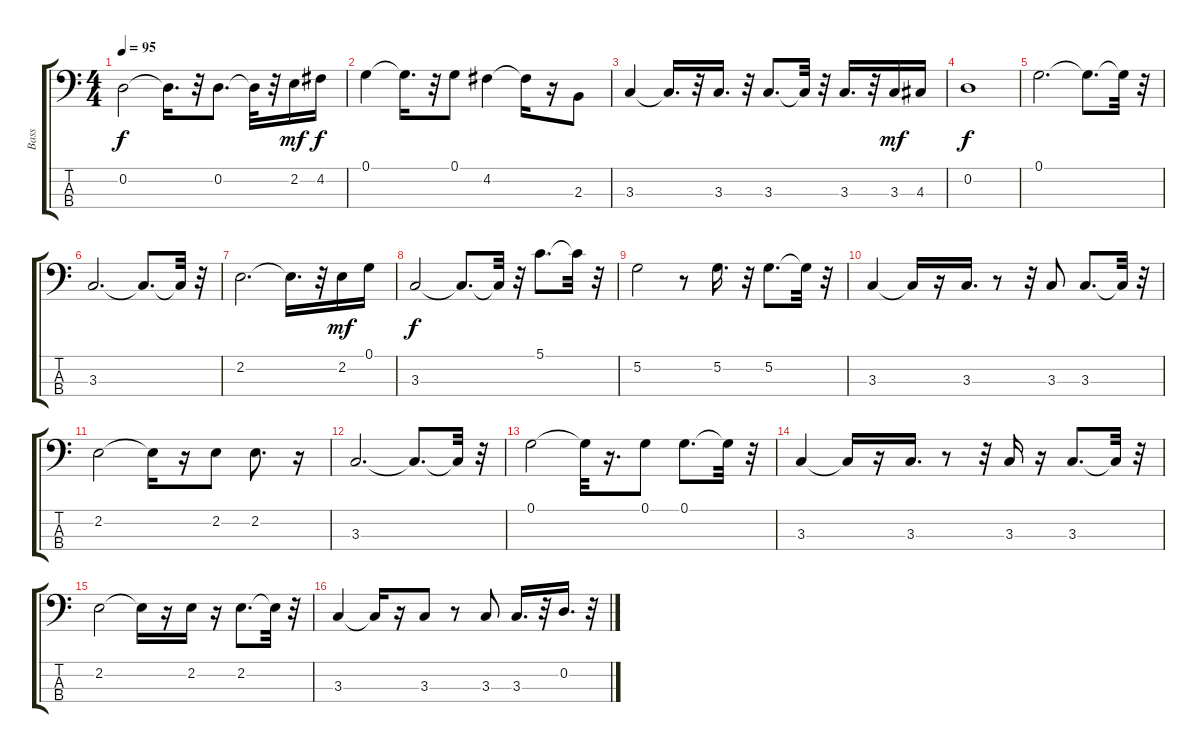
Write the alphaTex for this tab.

\track ("Bass" "Bass") {instrument electricbassfinger}
\staff {score tabs}
\tuning (G2 D2 A1 E1) {hide}
\ts (4 4)
\tempo 95
\clef f4
\ks c
0.2.2{dy f} 0.2{t}.16{d} r.32 0.2.8{d} 0.2{t}.32 r.32 2.2.16{dy mf} 4.2.16{dy f} |
0.1.4 0.1{t}.16{d} r.32 0.1.8 4.2.4 4.2{t}.16 r.16 2.3.8 |
3.3.4 3.3{t}.16{d} r.32 3.3.16{d} r.32 3.3.8{d} 3.3{t}.32 r.32 3.3.16{d} r.32 3.3.16{dy mf} 4.3.16 |
0.2.1{dy f} |
0.1.2{d} 0.1{t}.8{d} 0.1{t}.32 r.32 |
3.3.2{d} 3.3{t}.8{d} 3.3{t}.32 r.32 |
2.2.2{d} 2.2{t}.16{d} r.32 2.2.16{dy mf} 0.1.16 |
3.3.2{dy f} 3.3{t}.8{d} 3.3{t}.32 r.32 5.1.8{d} 5.1{t}.32 r.32 |
5.2.2 r.8 5.2.16{d} r.32 5.2.8{d} 5.2{t}.32 r.32 |
3.3.4 3.3{t}.16 r.16 3.3.16{d} r.8 r.32 3.3.8 3.3.8{d} 3.3{t}.32 r.32 |
2.2.2 2.2{t}.16 r.16 2.2.8 2.2.8{d} r.16 |
3.3.2{d} 3.3{t}.8{d} 3.3{t}.32 r.32 |
0.1.2 0.1{t}.32 r.16{d} 0.1.8 0.1.8{d} 0.1{t}.32 r.32 |
3.3.4 3.3{t}.16 r.16 3.3.16{d} r.8 r.32 3.3.16 r.16 3.3.8{d} 3.3{t}.32 r.32 |
2.2.2 2.2{t}.16 r.16 2.2.16 r.16 2.2.8{d} 2.2{t}.32 r.32 |
3.3.4 3.3{t}.16 r.16 3.3.8 r.8 3.3.8 3.3.16{d} r.32 0.2.16{d} r.32
